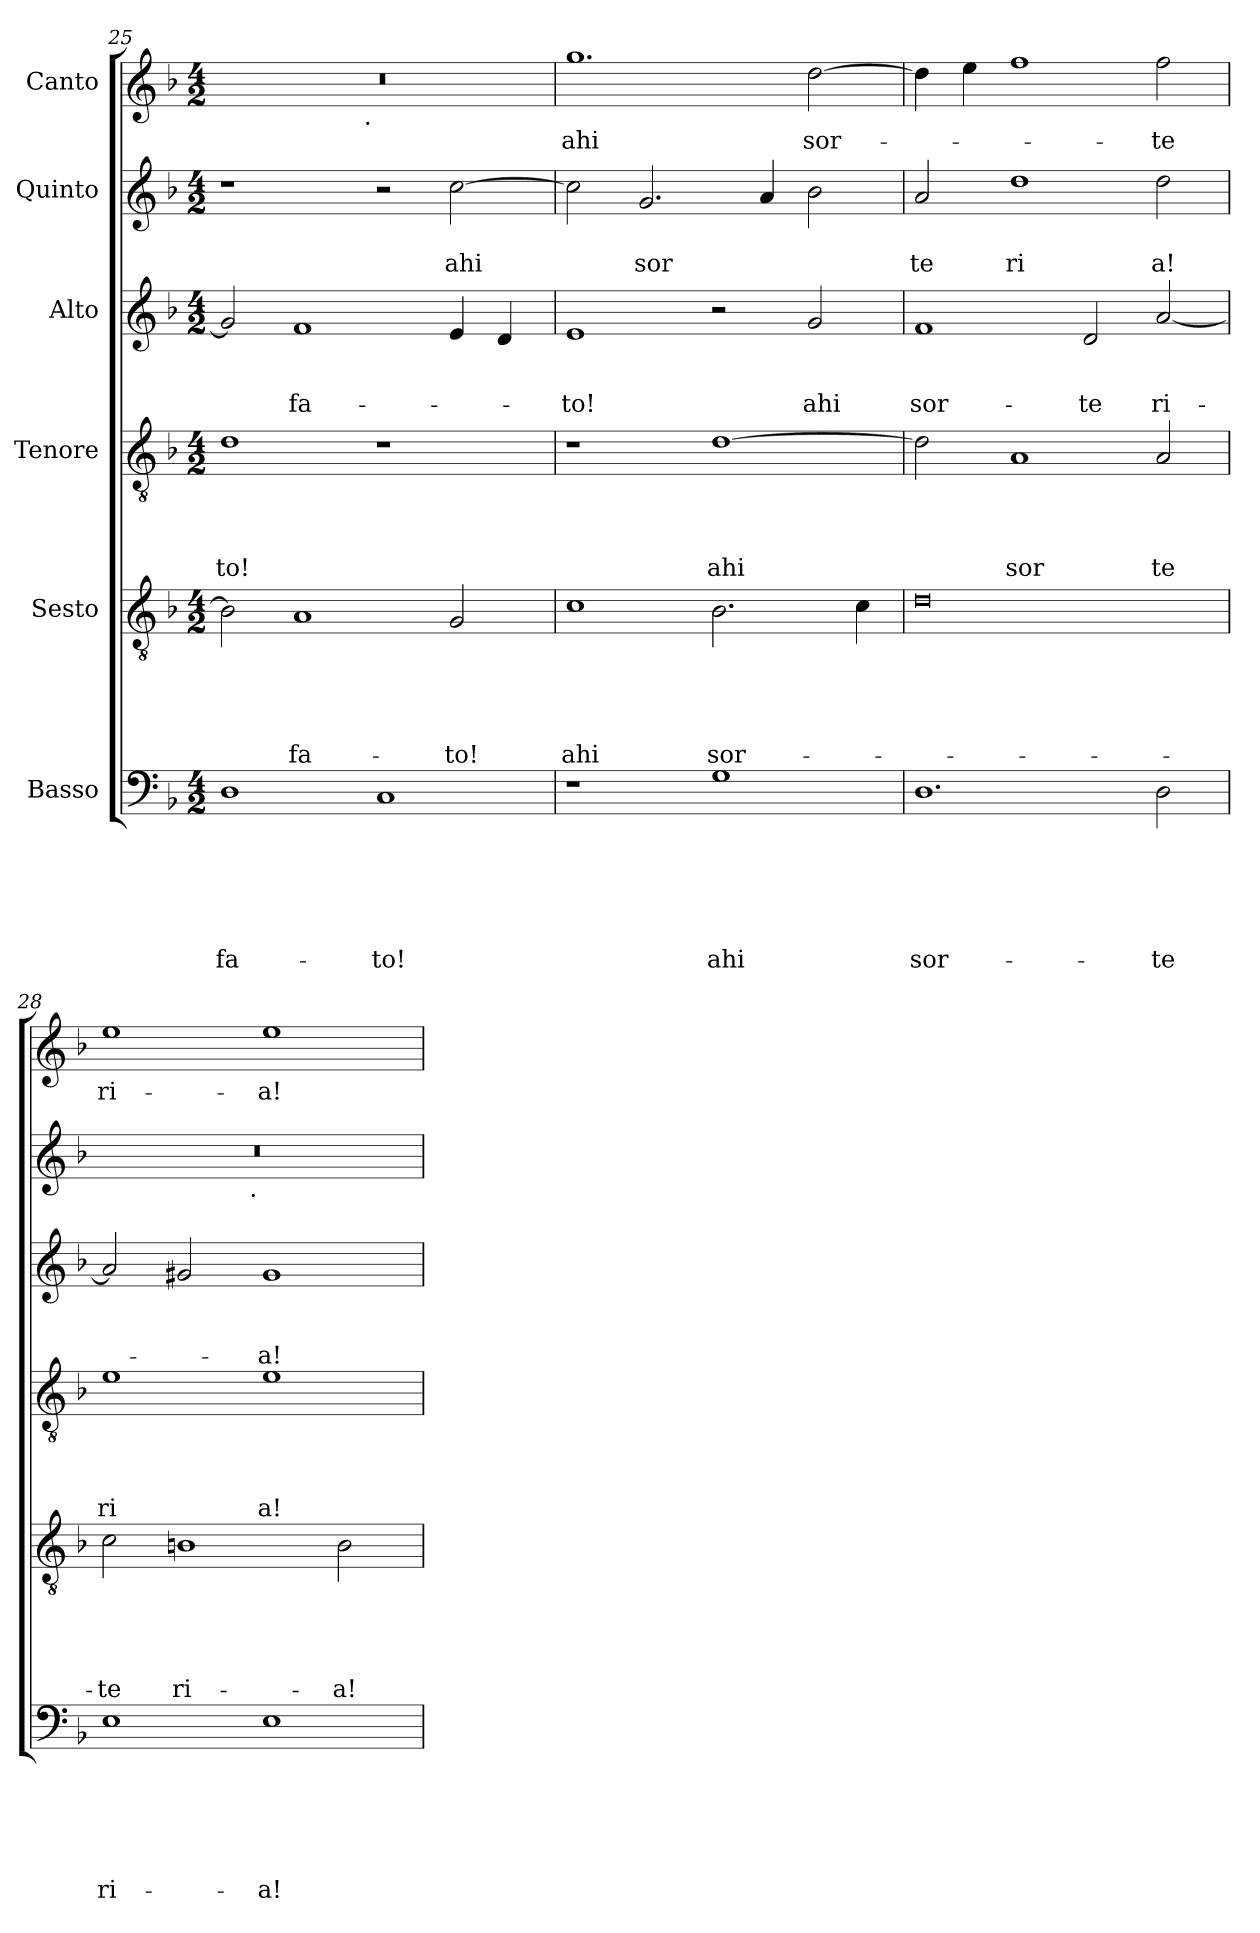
**kern	**text	**text	**text	**text	**text	**text	**kern	**text	**text	**text	**text	**text	**kern	**text	**text	**text	**text	**kern	**text	**text	**text	**kern	**text	**text	**kern	**text
*part6	*part6	*part6	*part6	*part6	*part6	*part6	*part5	*part5	*part5	*part5	*part5	*part5	*part4	*part4	*part4	*part4	*part4	*part3	*part3	*part3	*part3	*part2	*part2	*part2	*part1	*part1
*staff6	*staff6	*staff6	*staff6	*staff6	*staff6	*staff6	*staff5	*staff5	*staff5	*staff5	*staff5	*staff5	*staff4	*staff4	*staff4	*staff4	*staff4	*staff3	*staff3	*staff3	*staff3	*staff2	*staff2	*staff2	*staff1	*staff1
*I"Basso	*	*	*	*	*	*	*I"Sesto	*	*	*	*	*	*I"Tenore	*	*	*	*	*I"Alto	*	*	*	*I"Quinto	*	*	*I"Canto	*
*clefF4	*	*	*	*	*	*	*clefGv2	*	*	*	*	*	*clefGv2	*	*	*	*	*clefG2	*	*	*	*clefG2	*	*	*clefG2	*
*k[b-]	*	*	*	*	*	*	*k[b-]	*	*	*	*	*	*k[b-]	*	*	*	*	*k[b-]	*	*	*	*k[b-]	*	*	*k[b-]	*
*F:	*	*	*	*	*	*	*F:	*	*	*	*	*	*F:	*	*	*	*	*F:	*	*	*	*F:	*	*	*F:	*
*M4/2	*	*	*	*	*	*	*M4/2	*	*	*	*	*	*M4/2	*	*	*	*	*M4/2	*	*	*	*M4/2	*	*	*M4/2	*
=25	=25	=25	=25	=25	=25	=25	=25	=25	=25	=25	=25	=25	=25	=25	=25	=25	=25	=25	=25	=25	=25	=25	=25	=25	=25	=25
!	!	!	!	!	!	!LO:LY:b	!	!	!	!	!	!	!	!	!	!	!LO:LY:b	!	!	!	!	!	!	!	!	!
*	*	*	*	*	*	*	*	*	*	*	*	*	*	*	*	*	*	*	*	*	*	*	*	*	*^	*
1D	.	.	.	.	.	fa-	2B-\]	.	.	.	.	.	1d	.	.	.	to!	2g/]	.	.	.	1r	.	.	0r	2ryy	.
!	!	!	!	!	!	!	!	!	!	!	!	!LO:LY:b	!	!	!	!	!	!	!	!	!LO:LY:b	!	!	!	!	!	!
.	.	.	.	.	.	.	1A	.	.	.	.	fa-	.	.	.	.	.	1f	.	.	fa-	.	.	.	.	4...ryy	.
!	!	!	!	!	!	!	!	!	!	!	!	!	!	!	!	!	!	!	!	!	!	!	!	!	!	!LO:TX:b:t=.	!
.	.	.	.	.	.	.	.	.	.	.	.	.	.	.	.	.	.	.	.	.	.	.	.	.	.	1ryy	.
!	!	!	!	!	!	!LO:LY:b	!	!	!	!	!	!	!	!	!	!	!	!	!	!	!	!	!	!	!	!	!
1C	.	.	.	.	.	-to!	.	.	.	.	.	.	1r	.	.	.	.	.	.	.	.	2r	.	.	.	.	.
!	!	!	!	!	!	!	!	!	!	!	!	!LO:LY:b	!	!	!	!	!	!	!	!	!	!	!	!LO:LY:b	!	!	!
.	.	.	.	.	.	.	2G/	.	.	.	.	-to!	.	.	.	.	.	4e/	.	.	.	[>2cc\	.	ahi	.	.	.
.	.	.	.	.	.	.	.	.	.	.	.	.	.	.	.	.	.	4d/	.	.	.	.	.	.	.	.	.
.	.	.	.	.	.	.	.	.	.	.	.	.	.	.	.	.	.	.	.	.	.	.	.	.	.	32ryy	.
=26	=26	=26	=26	=26	=26	=26	=26	=26	=26	=26	=26	=26	=26	=26	=26	=26	=26	=26	=26	=26	=26	=26	=26	=26	=26	=26	=26
!	!	!	!	!	!	!	!	!	!	!	!	!LO:LY:b	!	!	!	!	!	!	!	!	!LO:LY:b	!	!	!	!	!	!LO:LY:b
*	*	*	*	*	*	*	*	*	*	*	*	*	*	*	*	*	*	*	*	*	*	*	*	*	*v	*v	*
1r	.	.	.	.	.	.	1c	.	.	.	.	ahi	1r	.	.	.	.	1e	.	.	-to!	2cc\]	.	.	1.gg	ahi
!	!	!	!	!	!	!	!	!	!	!	!	!	!	!	!	!	!	!	!	!	!	!	!	!LO:LY:b	!	!
.	.	.	.	.	.	.	.	.	.	.	.	.	.	.	.	.	.	.	.	.	.	2.g/	.	sor	.	.
!	!	!	!	!	!	!LO:LY:b	!	!	!	!	!	!LO:LY:b	!	!	!	!	!LO:LY:b	!	!	!	!	!	!	!	!	!
1G	.	.	.	.	.	ahi	2.B-\	.	.	.	.	sor-	[>1d	.	.	.	ahi	2r	.	.	.	.	.	.	.	.
.	.	.	.	.	.	.	.	.	.	.	.	.	.	.	.	.	.	.	.	.	.	4a/	.	.	.	.
!	!	!	!	!	!	!	!	!	!	!	!	!	!	!	!	!	!	!	!	!	!LO:LY:b	!	!	!	!	!LO:LY:b
.	.	.	.	.	.	.	.	.	.	.	.	.	.	.	.	.	.	2g/	.	.	ahi	2b-\	.	.	[>2dd\	sor-
.	.	.	.	.	.	.	4c\	.	.	.	.	.	.	.	.	.	.	.	.	.	.	.	.	.	.	.
=27	=27	=27	=27	=27	=27	=27	=27	=27	=27	=27	=27	=27	=27	=27	=27	=27	=27	=27	=27	=27	=27	=27	=27	=27	=27	=27
!	!	!	!	!	!	!LO:LY:b	!	!	!	!	!	!	!	!	!	!	!	!	!	!	!LO:LY:b	!	!	!LO:LY:b	!	!
1.D	.	.	.	.	.	sor-	0d	.	.	.	.	.	2d\]	.	.	.	.	1f	.	.	sor-	2a/	.	te	4dd\]	.
.	.	.	.	.	.	.	.	.	.	.	.	.	.	.	.	.	.	.	.	.	.	.	.	.	4ee\	.
!	!	!	!	!	!	!	!	!	!	!	!	!	!	!	!	!	!LO:LY:b	!	!	!	!	!	!	!LO:LY:b	!	!
.	.	.	.	.	.	.	.	.	.	.	.	.	1A	.	.	.	sor	.	.	.	.	1dd	.	ri	1ff	.
!	!	!	!	!	!	!	!	!	!	!	!	!	!	!	!	!	!	!	!	!	!LO:LY:b	!	!	!	!	!
.	.	.	.	.	.	.	.	.	.	.	.	.	.	.	.	.	.	2d/	.	.	-te	.	.	.	.	.
!	!	!	!	!	!	!LO:LY:b	!	!	!	!	!	!	!	!	!	!	!LO:LY:b	!	!	!	!LO:LY:b	!	!	!LO:LY:b	!	!LO:LY:b
2D\	.	.	.	.	.	-te	.	.	.	.	.	.	2A/	.	.	.	te	[<2a/	.	.	ri-	2dd\	.	a!	2ff\	-te
=28	=28	=28	=28	=28	=28	=28	=28	=28	=28	=28	=28	=28	=28	=28	=28	=28	=28	=28	=28	=28	=28	=28	=28	=28	=28	=28
!	!	!	!	!	!	!LO:LY:b	!	!	!	!	!	!LO:LY:b	!	!	!	!	!LO:LY:b	!	!	!	!	!	!	!	!	!LO:LY:b
*	*	*	*	*	*	*	*	*	*	*	*	*	*	*	*	*	*	*	*	*	*	*^	*	*	*	*
1E	.	.	.	.	.	ri-	2c\	.	.	.	.	-te	1e	.	.	.	ri	2a/]	.	.	.	0r	2ryy	.	.	1ee	ri-
!	!	!	!	!	!	!	!	!	!	!	!	!LO:LY:b	!	!	!	!	!	!	!	!	!	!	!	!	!	!	!
.	.	.	.	.	.	.	1Bn	.	.	.	.	ri-	.	.	.	.	.	2g#X/	.	.	.	.	4...ryy	.	.	.	.
!	!	!	!	!	!	!	!	!	!	!	!	!	!	!	!	!	!	!	!	!	!	!	!LO:TX:b:t=.	!	!	!	!
.	.	.	.	.	.	.	.	.	.	.	.	.	.	.	.	.	.	.	.	.	.	.	1ryy	.	.	.	.
!	!	!	!	!	!	!LO:LY:b	!	!	!	!	!	!	!	!	!	!	!LO:LY:b	!	!	!	!LO:LY:b	!	!	!	!	!	!LO:LY:b
1E	.	.	.	.	.	-a!	.	.	.	.	.	.	1e	.	.	.	a!	1g#	.	.	-a!	.	.	.	.	1ee	-a!
!	!	!	!	!	!	!	!	!	!	!	!	!LO:LY:b	!	!	!	!	!	!	!	!	!	!	!	!	!	!	!
.	.	.	.	.	.	.	2B\	.	.	.	.	-a!	.	.	.	.	.	.	.	.	.	.	.	.	.	.	.
.	.	.	.	.	.	.	.	.	.	.	.	.	.	.	.	.	.	.	.	.	.	.	32ryy	.	.	.	.
*	*	*	*	*	*	*	*	*	*	*	*	*	*	*	*	*	*	*	*	*	*	*v	*v	*	*	*	*
=	=	=	=	=	=	=	=	=	=	=	=	=	=	=	=	=	=	=	=	=	=	=	=	=	=	=
*-	*-	*-	*-	*-	*-	*-	*-	*-	*-	*-	*-	*-	*-	*-	*-	*-	*-	*-	*-	*-	*-	*-	*-	*-	*-	*-
